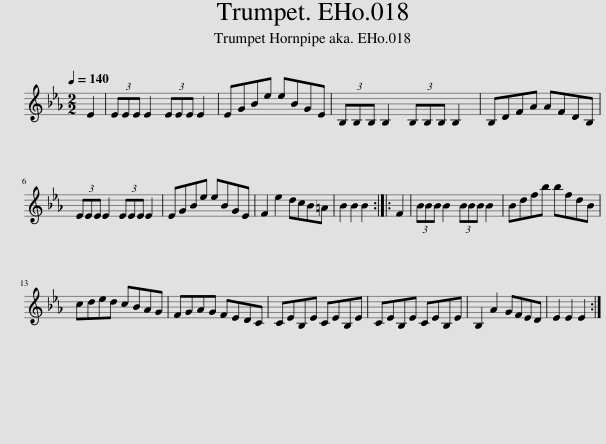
X:1
L:1/8
Q:1/4=140
M:2/2
I:linebreak $
K:Eb
V:1 treble
V:1
 E2 | (3EEE E2 (3EEE E2 | EGBe eBGE | (3B,B,B, B,2 (3B,B,B, B,2 | B,DFA AFDB, |$ %5
 (3EEE E2 (3EEE E2 | EGBe eBGE | F2 e2 dcB=A | B2 B2 B2 :: F2 | %10
 (3BBB B2 (3BBB B2 | Bdfb bfdB |$ cded cBAG | FGAG FEDC | CEB,E CEB,E | %15
 CEB,E CEB,E | B,2 A2 GFED | E2 E2 E2 :| %18
